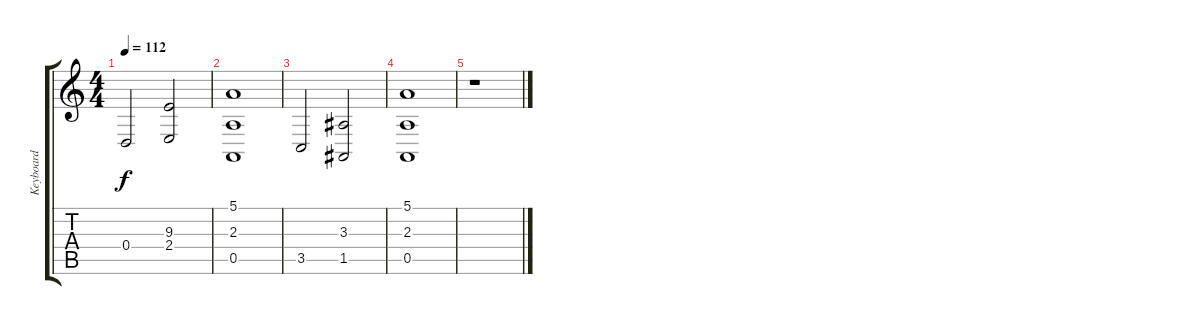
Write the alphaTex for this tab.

\track ("Keyboard" "Keyboard") {instrument pad4choir}
\staff {score tabs}
\tuning (E4 B3 G3 D3 A2 D2) {hide}
\ts (4 4)
\tempo 112
\clef g2
\ks c
0.4.2{dy f} (9.3 2.4).2 |
(5.1 2.3 0.5).1 |
3.5.2 (3.3 1.5).2 |
(5.1 2.3 0.5).1 |
r.1
